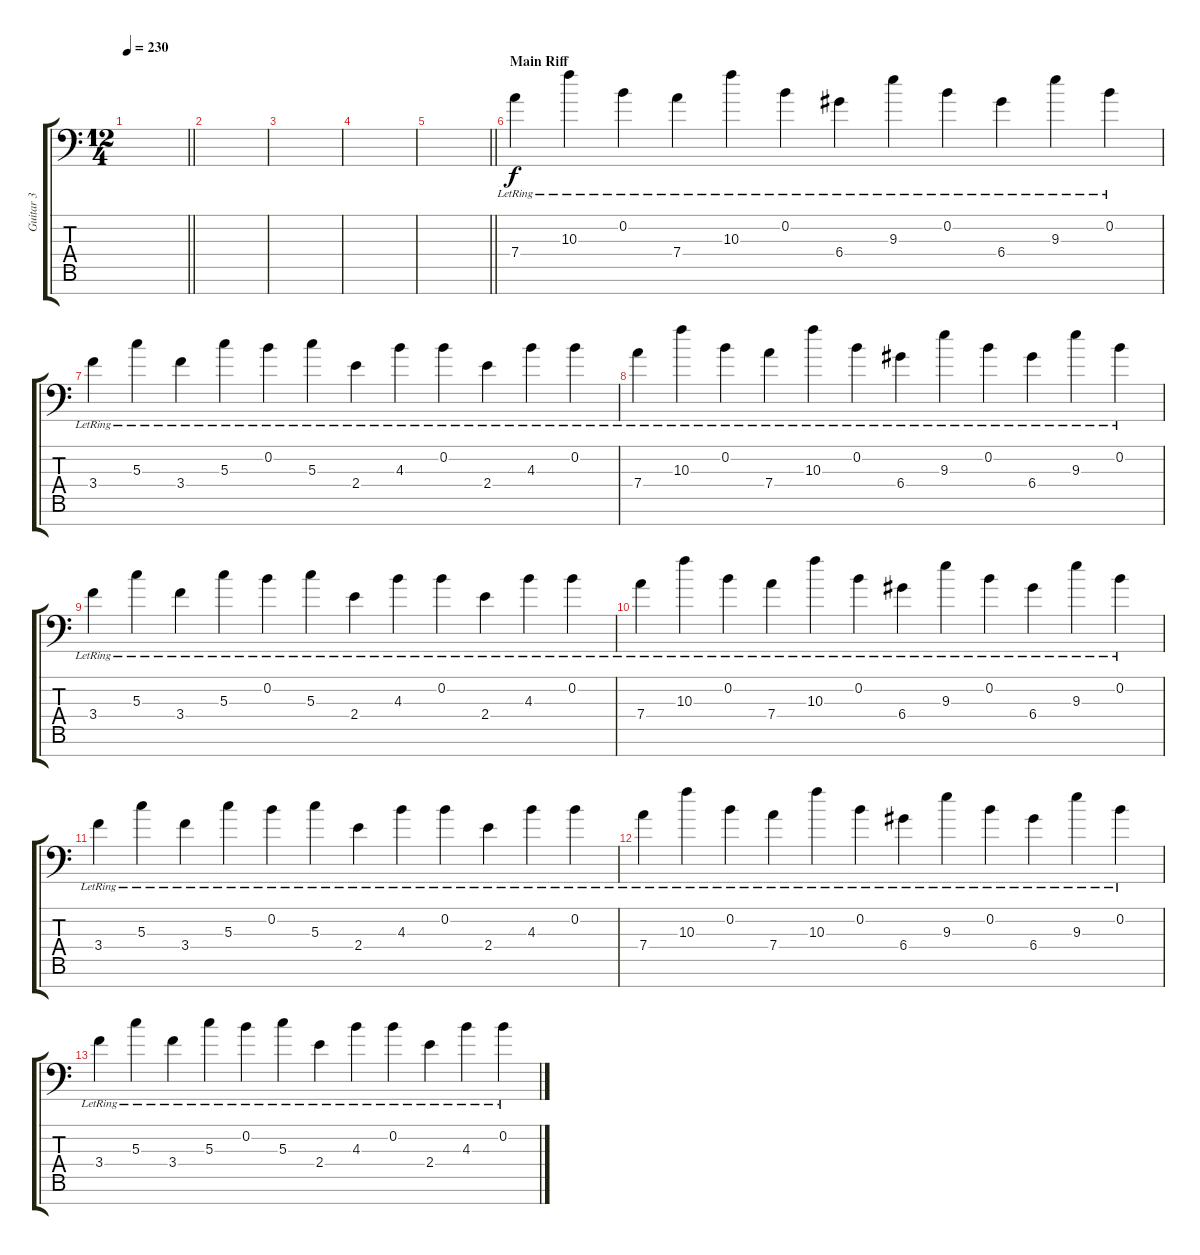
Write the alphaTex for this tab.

\track ("Guitar 3" "Guitar 3") {instrument overdrivenguitar}
\staff {score tabs}
\tuning (E4 B3 G3 D3 A2 E2 A1) {hide}
\ts (12 4)
\tempo 230
\clef f4
\barLineRight lightlight
\ks c
|
|
|
|
\barLineRight lightlight
|
\section ("" "Main Riff")
7.4{lr}.4 10.3{lr}.4 0.2{lr}.4 7.4{lr}.4 10.3{lr}.4 0.2{lr}.4 6.4{lr}.4 9.3{lr}.4 0.2{lr}.4 6.4{lr}.4 9.3{lr}.4 0.2{lr}.4 |
3.4{lr}.4 5.3{lr}.4 3.4{lr}.4 5.3{lr}.4 0.2{lr}.4 5.3{lr}.4 2.4{lr}.4 4.3{lr}.4 0.2{lr}.4 2.4{lr}.4 4.3{lr}.4 0.2{lr}.4 |
7.4{lr}.4 10.3{lr}.4 0.2{lr}.4 7.4{lr}.4 10.3{lr}.4 0.2{lr}.4 6.4{lr}.4 9.3{lr}.4 0.2{lr}.4 6.4{lr}.4 9.3{lr}.4 0.2{lr}.4 |
3.4{lr}.4 5.3{lr}.4 3.4{lr}.4 5.3{lr}.4 0.2{lr}.4 5.3{lr}.4 2.4{lr}.4 4.3{lr}.4 0.2{lr}.4 2.4{lr}.4 4.3{lr}.4 0.2{lr}.4 |
7.4{lr}.4 10.3{lr}.4 0.2{lr}.4 7.4{lr}.4 10.3{lr}.4 0.2{lr}.4 6.4{lr}.4 9.3{lr}.4 0.2{lr}.4 6.4{lr}.4 9.3{lr}.4 0.2{lr}.4 |
3.4{lr}.4 5.3{lr}.4 3.4{lr}.4 5.3{lr}.4 0.2{lr}.4 5.3{lr}.4 2.4{lr}.4 4.3{lr}.4 0.2{lr}.4 2.4{lr}.4 4.3{lr}.4 0.2{lr}.4 |
7.4{lr}.4 10.3{lr}.4 0.2{lr}.4 7.4{lr}.4 10.3{lr}.4 0.2{lr}.4 6.4{lr}.4 9.3{lr}.4 0.2{lr}.4 6.4{lr}.4 9.3{lr}.4 0.2{lr}.4 |
3.4{lr}.4 5.3{lr}.4 3.4{lr}.4 5.3{lr}.4 0.2{lr}.4 5.3{lr}.4 2.4{lr}.4 4.3{lr}.4 0.2{lr}.4 2.4{lr}.4 4.3{lr}.4 0.2{lr}.4
